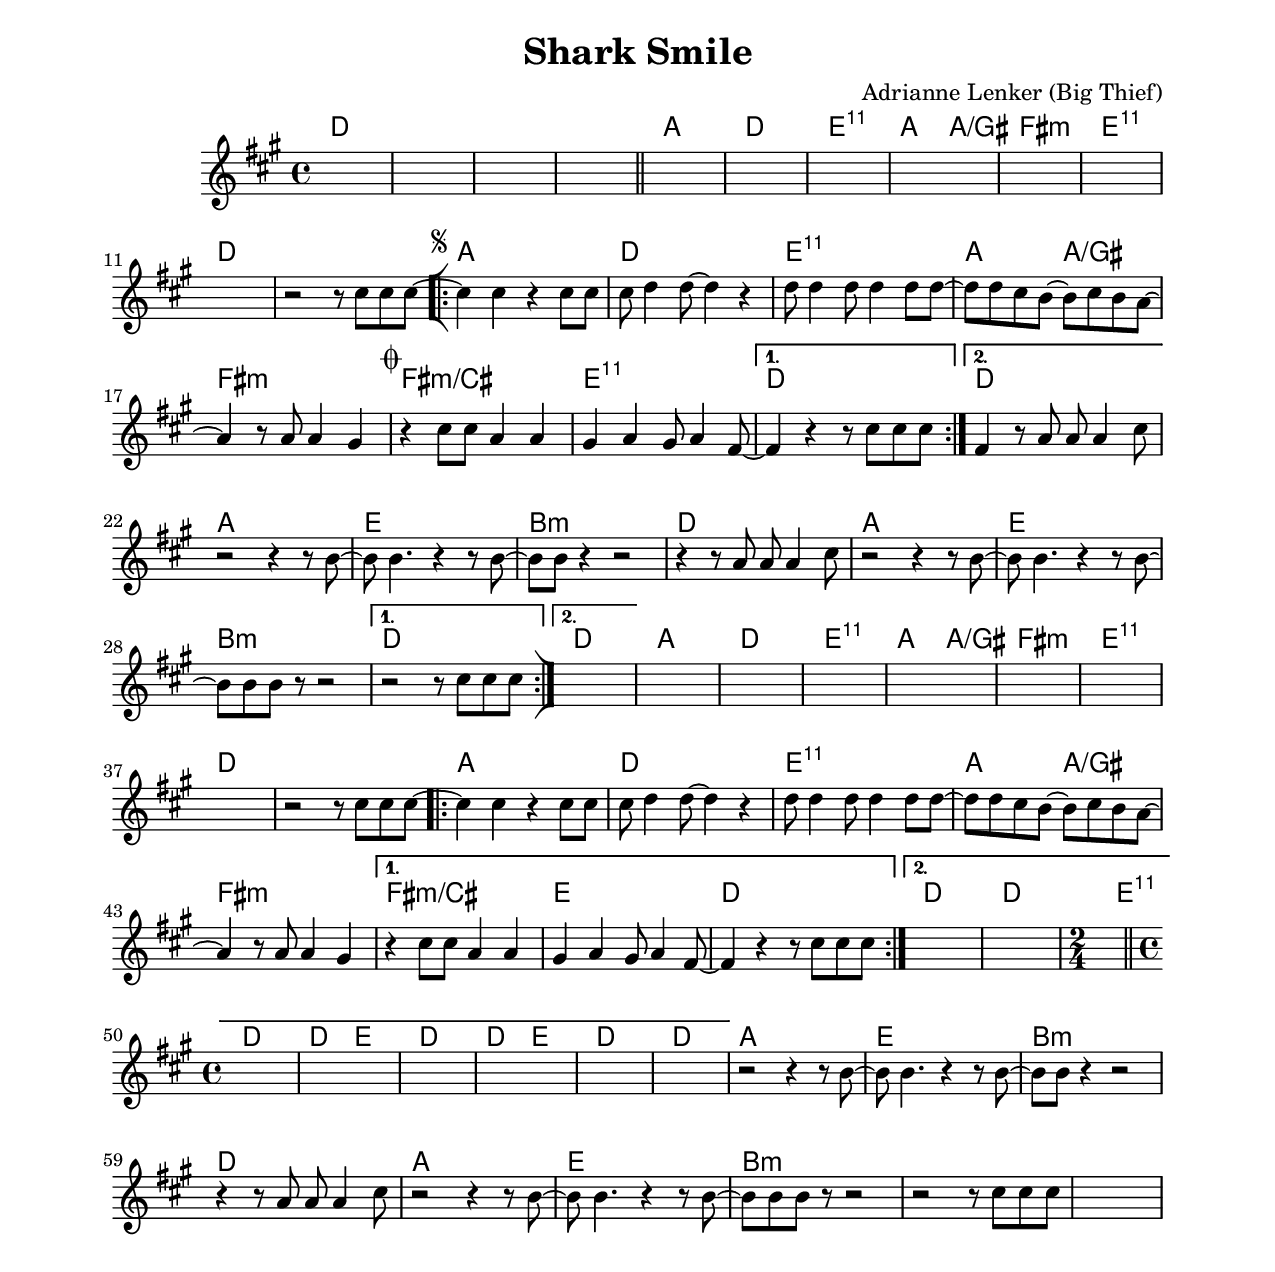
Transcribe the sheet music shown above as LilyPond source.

\version "2.23.80"

\include "settings.ily"
intro = \chordmode {
  d1 | s | s | s |
}

verseA = \chordmode {
  a1 | d | e:11 | a2 a:/gs |
}

instrumentalVerseB = \chordmode {
  fs1:m | e:11 | d | s |
}

vocalVerseB = \chordmode {
  fs1:m | fs:m/cs | e:11 |
  \alternative {
    \volta 1 {
      d |
    } \volta 2 {
      d |
    }
  }
}

finalVerseB = \chordmode {
  d | d | \time 2/4 e2:11 |
  \time 4/4 d1 | d2 e | d1 | d2 e |
  d1 | d
}

instrumentalVerse = {
  \verseA
  \instrumentalVerseB
}

vocalVerse = \repeat volta 2 {
  \verseA
  \vocalVerseB
}

finalVerse = \chordmode {
  \repeat volta 2 {
    \verseA
    fs1:m
    \alternative {
      \volta 1 {
        {
          fs:m/cs | e |  d |
        }
      } \volta 2 {
        \finalVerseB
      }
    }
  }
}

chorus = \chordmode {
  a1 | e | b:min | d |
  a1 | e | b:min
}

changes = \chords {
  \intro
  \instrumentalVerse
  \bar "[|:"
  \repeat volta 2 {
    \vocalVerse
    \chorus
    \alternative {
      \volta 1 {
        d |
        \bar ":|]"
      }
      \volta 2 { d | }
    }
  }
  \instrumentalVerse
  \finalVerse
  \chorus
}

changes_intro = \chords {
  d1 |
}

changes_verse = \chords {
  \verseA
  \instrumentalVerseB
  fs:m/cs|
  e:11 |
  d |
}

changes_chorus = \chords {
  a1 | e | b:min | d |
}

changes_bridge = \chords {
  d1 |
  s |
  e2
  \repeat unfold 2 {
    d1 |
    s2 e |
  }
  d1 |
  s |
}

versePickup = \relative c'' {
  r2 r8 cs cs cs8~ |
}

verseMelody = {
  \repeat volta 2 {
    cs4 cs r cs8 cs |
    cs d4 d8~ d4 r |
    d8 d4 d8 d4 d8 d~ |
    d8 d cs b8~ b cs b a~ |

    a4 r8 a a4 gs |
    \codaMark \default
    r4 cs8 cs a4 a |
    gs a gs8 a4 fs8~ |
    \alternative {
      \volta 1 {
        fs4 r r8 cs' cs cs8~ |
      }
      \volta 2 {
        fs,4 r8 a a a4 cs8 |
      }
    }
  }
}

chorusMelody = {
  r2 r4 r8 b~ |
  b b4. r4 r8 b~ |
  b b r4 r2 |
  r4 r8 a a a4 cs8 |

  r2 r4 r8 b~ |
  b b4. r4 r8 b~ |
  b b b r r2 |
  \alternative {
    \volta 1 {
      r2 r8 cs cs cs
    } \volta 2 {
      s1 |
    }
  }
}


melody = \relative c'' {
  s1*4 |
  \bar "||"
  s1*7 |

  \versePickup
  \repeat volta 2 {
    \segnoMark \default
    \verseMelody
    \chorusMelody
  }

  s1*7 |

  \versePickup
  \repeat volta 2 {
    cs4 cs r cs8 cs |
    cs d4 d8~ d4 r |
    d8 d4 d8 d4 d8 d~ |
    d8 d cs b8~ b cs b a~ |

    a4 r8 a a4 gs |
    \alternative {
      \volta 1 {
        r4 cs8 cs a4 a |
        gs a gs8 a4 fs8~ |
        fs4 r r8 cs' cs cs8~ |
      }
      \volta 2 {
        s1*2 |
      }
    }
  }
  \time 2/4 s2 |
  \bar "||"

  \time 4/4 s1 * 6 |
  \chorusMelody
}

melody_verse = \new Voice \with {
  \consists "Pitch_squash_engraver"
} {
  \improvisationOn
  s1 * 3 |
  a2 a |
  s1 * 4 |
}

melody_bridge = \new Voice \with {
  \consists "Pitch_squash_engraver"
} {
  \improvisationOn
  s1 * 2 |
  s2 |
  s1 |
  \repeat unfold 2 {
    d2 e |
    s1 |
  }
}


\header {
  title = "Shark Smile"
  composer = "Adrianne Lenker (Big Thief)"
}

\score {
  <<
    \changes
    {
      \key a \major
      \melody
    }
  >>
}
